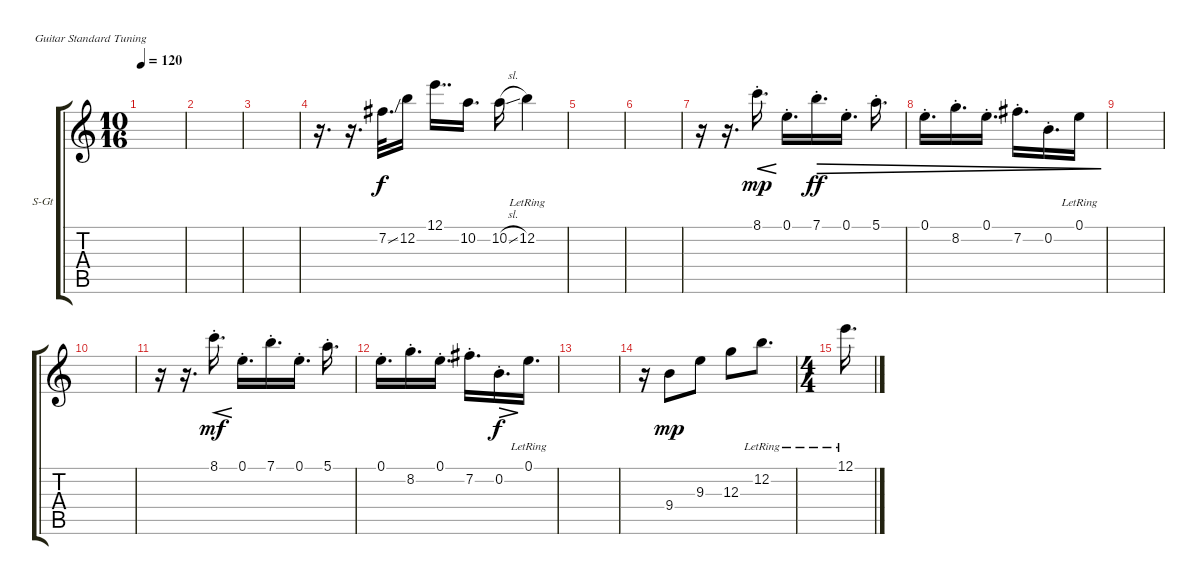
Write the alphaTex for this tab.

\defaultSystemsLayout 4
\bracketExtendMode groupsimilarinstruments
\firstSystemTrackNameOrientation horizontal
\otherSystemsTrackNameOrientation horizontal
\track ("Steel Guitar" "S-Gt") {instrument acousticguitarsteel}
\staff {score tabs}
\tuning (E4 B3 G3 D3 A2 E2)
\ts (10 16)
\tempo 120
\clef g2
\ks c
|
|
|
r.16{d} r.16{d} 7.2{ss}.32{d dy f} 12.2.16 12.1.16{dd} 10.2.16{d} 10.2{sl}.16 12.2{lr}.4 |
|
|
r.16 r.16{d} 8.1{st}.16{d cre dy mp} 0.1{st}.16{d} 7.1{st}.16{d dec dy ff} 0.1{st}.16{d dec} 5.1{st}.16{d dec} |
0.1{st}.16{d dec} 8.2{st}.16{d dec} 0.1{st}.16{d dec} 7.2{st}.16{d dec} 0.2{st}.16{d dec} 0.1{lr}.16{dec} |
|
|
r.16 r.16{d} 8.1{st}.16{d cre dy mf} 0.1{st}.16{d} 7.1{st}.16{d} 0.1{st}.16{d} 5.1{st}.16{d} |
0.1{st}.16{d} 8.2{st}.16{d} 0.1{st}.16{d} 7.2{st}.16{d} 0.2{st}.16{d dec dy f} 0.1{lr}.16{d} |
|
r.16 9.4.8{dy mp} 9.3.8 12.3.8 12.2{lr}.8{d} |
\ts (4 4)
12.1{lr}.16{d}
